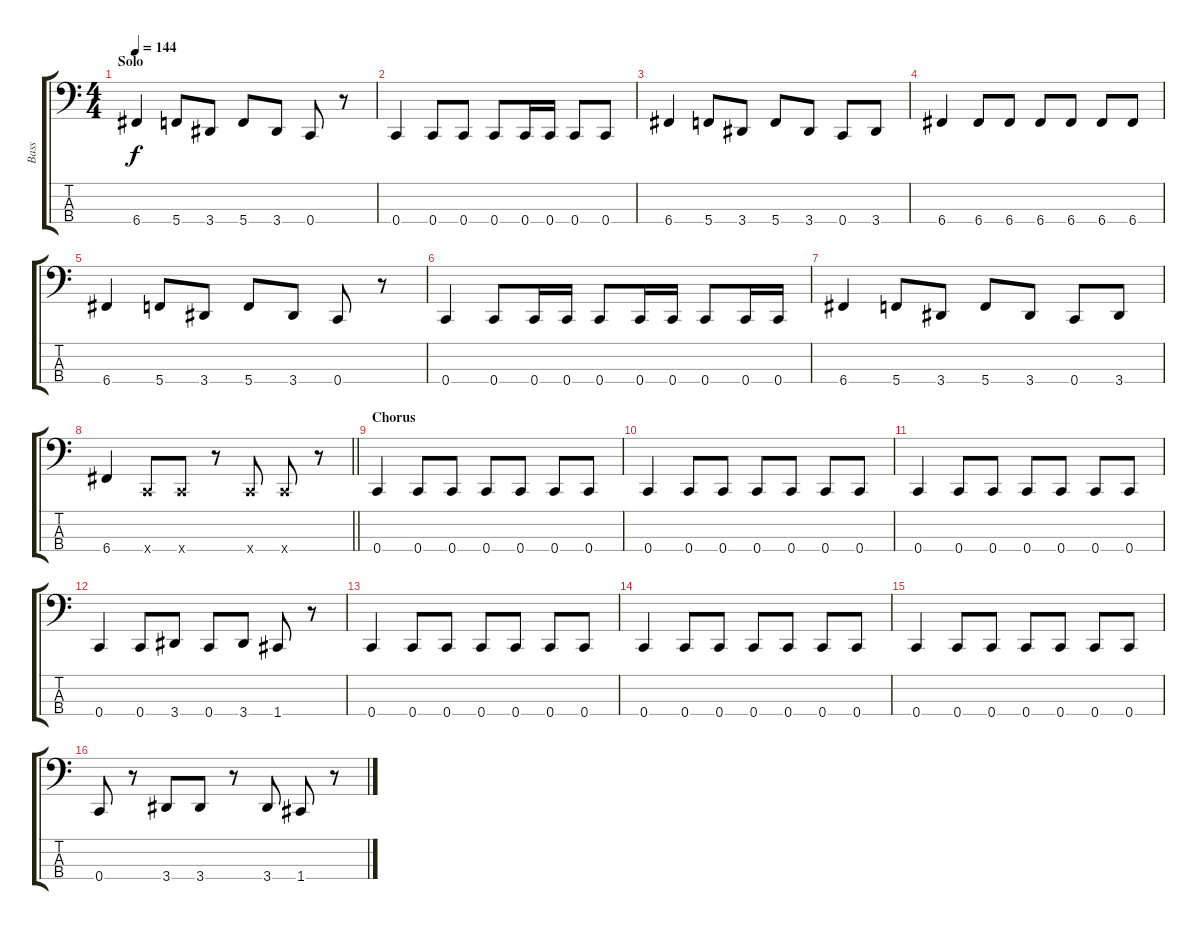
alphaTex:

\track ("Bass" "Bass") {instrument electricbassfinger}
\staff {score tabs}
\tuning (F2 C2 G1 C1) {hide}
\ts (4 4)
\section ("" "Solo")
\tempo 144
\clef f4
\ks c
6.4.4{dy f} 5.4.8 3.4.8 5.4.8 3.4.8 0.4.8 r.8 |
0.4.4 0.4.8 0.4.8 0.4.8 0.4.16 0.4.16 0.4.8 0.4.8 |
6.4.4 5.4.8 3.4.8 5.4.8 3.4.8 0.4.8 3.4.8 |
6.4.4 6.4.8 6.4.8 6.4.8 6.4.8 6.4.8 6.4.8 |
6.4.4 5.4.8 3.4.8 5.4.8 3.4.8 0.4.8 r.8 |
0.4.4 0.4.8 0.4.16 0.4.16 0.4.8 0.4.16 0.4.16 0.4.8 0.4.16 0.4.16 |
6.4.4 5.4.8 3.4.8 5.4.8 3.4.8 0.4.8 3.4.8 |
\barLineRight lightlight
6.4.4 0.4{x}.8 0.4{x}.8 r.8 0.4{x}.8 0.4{x}.8 r.8 |
\section ("" "Chorus")
0.4.4 0.4.8 0.4.8 0.4.8 0.4.8 0.4.8 0.4.8 |
0.4.4 0.4.8 0.4.8 0.4.8 0.4.8 0.4.8 0.4.8 |
0.4.4 0.4.8 0.4.8 0.4.8 0.4.8 0.4.8 0.4.8 |
0.4.4 0.4.8 3.4.8 0.4.8 3.4.8 1.4.8 r.8 |
0.4.4 0.4.8 0.4.8 0.4.8 0.4.8 0.4.8 0.4.8 |
0.4.4 0.4.8 0.4.8 0.4.8 0.4.8 0.4.8 0.4.8 |
0.4.4 0.4.8 0.4.8 0.4.8 0.4.8 0.4.8 0.4.8 |
0.4.8 r.8 3.4.8 3.4.8 r.8 3.4.8 1.4.8 r.8
